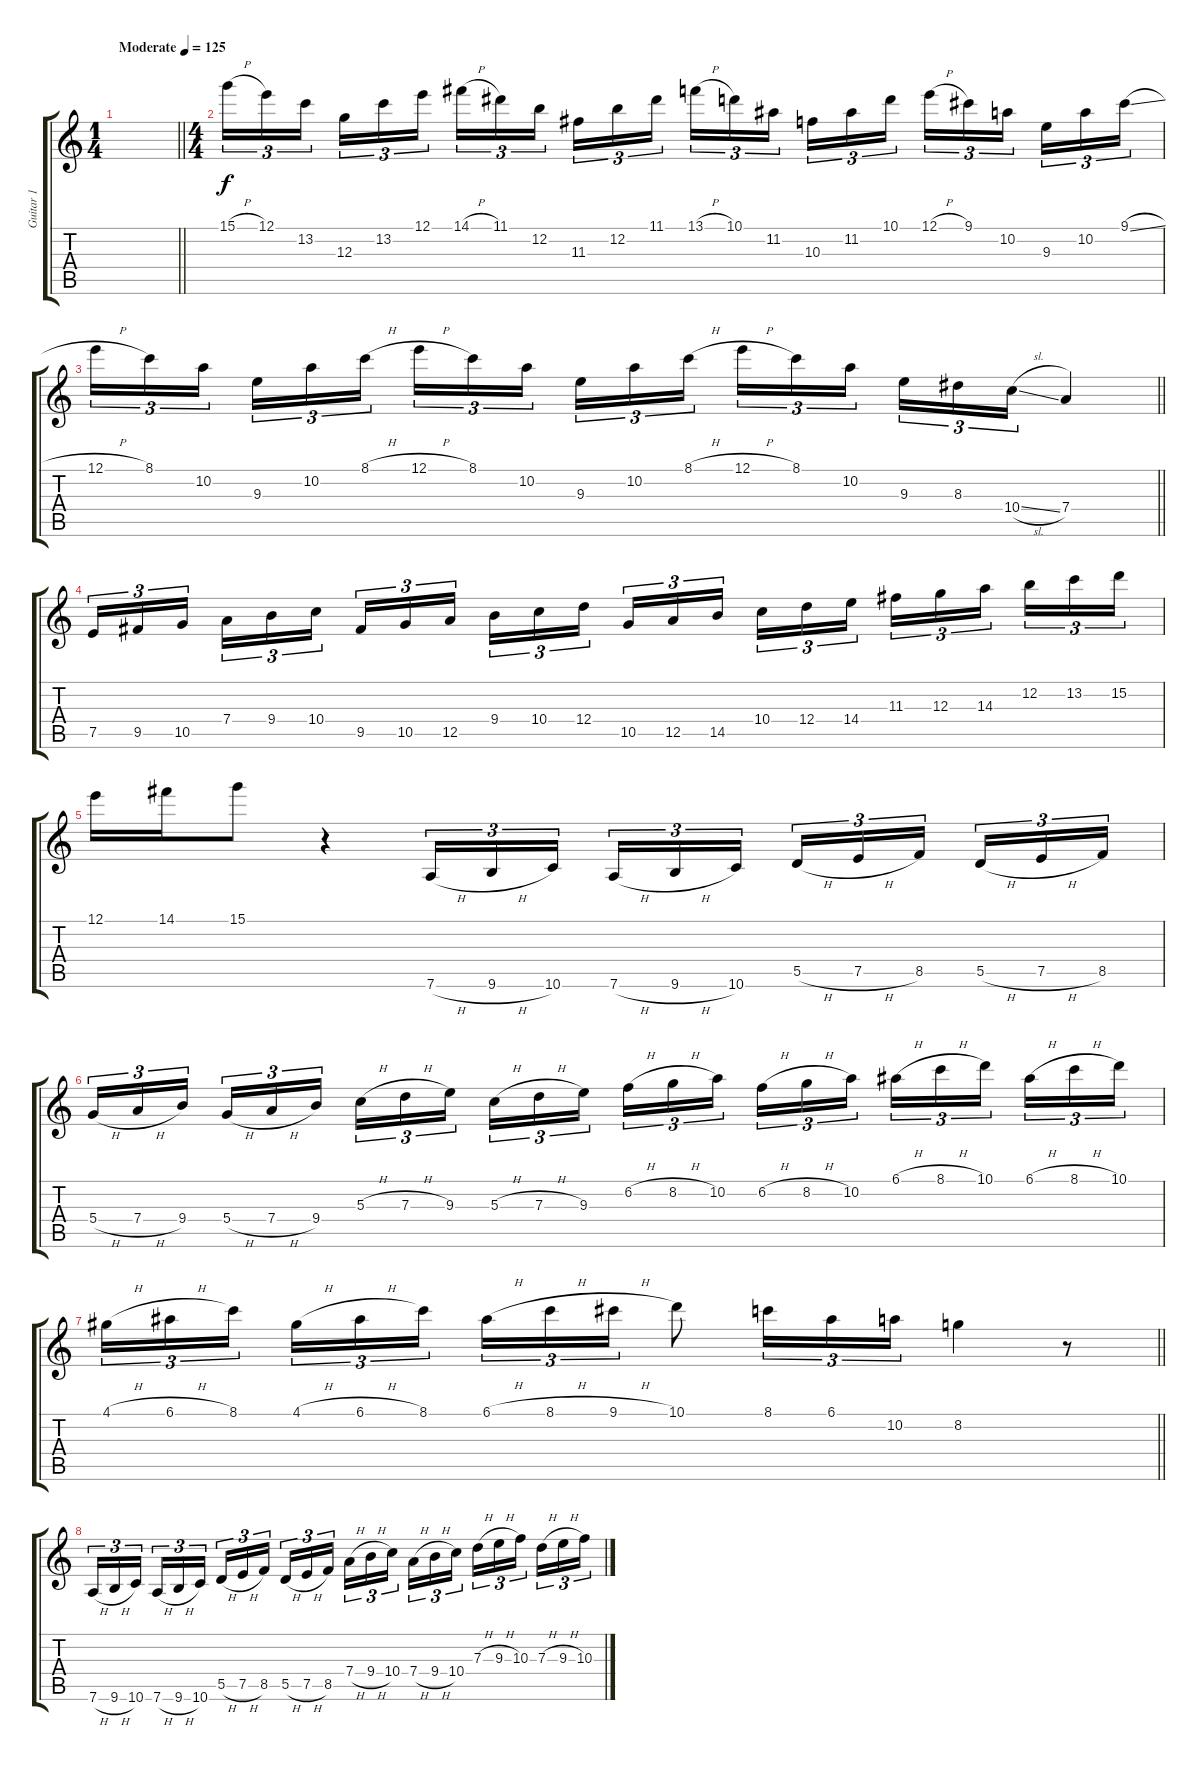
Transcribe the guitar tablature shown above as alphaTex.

\track ("Guitar 1" "Guitar 1") {instrument distortionguitar}
\staff {score tabs}
\tuning (E4 B3 G3 D3 A2 D2) {hide}
\ts (1 4)
\tempo (125 "Moderate")
\clef g2
\barLineRight lightlight
\ks c
|
\ts (4 4)
\section ("" "")
15.1{h}.16{tu (3 2)} 12.1.16{tu (3 2)} 13.2.16{tu (3 2) beam splitsecondary} 12.3.16{tu (3 2)} 13.2.16{tu (3 2)} 12.1.16{tu (3 2)} 14.1{h}.16{tu (3 2)} 11.1.16{tu (3 2)} 12.2.16{tu (3 2) beam splitsecondary} 11.3.16{tu (3 2)} 12.2.16{tu (3 2)} 11.1.16{tu (3 2)} 13.1{h}.16{tu (3 2)} 10.1.16{tu (3 2)} 11.2.16{tu (3 2) beam splitsecondary} 10.3.16{tu (3 2)} 11.2.16{tu (3 2)} 10.1.16{tu (3 2)} 12.1{h}.16{tu (3 2)} 9.1.16{tu (3 2)} 10.2.16{tu (3 2) beam splitsecondary} 9.3.16{tu (3 2)} 10.2.16{tu (3 2)} 9.1{sl}.16{tu (3 2)} |
\barLineRight lightlight
12.1{h}.16{tu (3 2)} 8.1.16{tu (3 2)} 10.2.16{tu (3 2) beam splitsecondary} 9.3.16{tu (3 2)} 10.2.16{tu (3 2)} 8.1{h}.16{tu (3 2)} 12.1{h}.16{tu (3 2)} 8.1.16{tu (3 2)} 10.2.16{tu (3 2) beam splitsecondary} 9.3.16{tu (3 2)} 10.2.16{tu (3 2)} 8.1{h}.16{tu (3 2)} 12.1{h}.16{tu (3 2)} 8.1.16{tu (3 2)} 10.2.16{tu (3 2) beam splitsecondary} 9.3.16{tu (3 2)} 8.3.16{tu (3 2)} 10.4{sl}.16{tu (3 2)} 7.4.4 |
\section ("" "")
7.5.16{tu (3 2)} 9.5.16{tu (3 2)} 10.5.16{tu (3 2) beam splitsecondary} 7.4.16{tu (3 2)} 9.4.16{tu (3 2)} 10.4.16{tu (3 2)} 9.5.16{tu (3 2)} 10.5.16{tu (3 2)} 12.5.16{tu (3 2) beam splitsecondary} 9.4.16{tu (3 2)} 10.4.16{tu (3 2)} 12.4.16{tu (3 2)} 10.5.16{tu (3 2)} 12.5.16{tu (3 2)} 14.5.16{tu (3 2) beam splitsecondary} 10.4.16{tu (3 2)} 12.4.16{tu (3 2)} 14.4.16{tu (3 2)} 11.3.16{tu (3 2)} 12.3.16{tu (3 2)} 14.3.16{tu (3 2) beam splitsecondary} 12.2.16{tu (3 2)} 13.2.16{tu (3 2)} 15.2.16{tu (3 2)} |
12.1.16 14.1.16 15.1.8 r.4 7.6{h}.16{tu (3 2)} 9.6{h}.16{tu (3 2)} 10.6.16{tu (3 2) beam splitsecondary} 7.6{h}.16{tu (3 2)} 9.6{h}.16{tu (3 2)} 10.6.16{tu (3 2)} 5.5{h}.16{tu (3 2)} 7.5{h}.16{tu (3 2)} 8.5.16{tu (3 2) beam splitsecondary} 5.5{h}.16{tu (3 2)} 7.5{h}.16{tu (3 2)} 8.5.16{tu (3 2)} |
5.4{h}.16{tu (3 2)} 7.4{h}.16{tu (3 2)} 9.4.16{tu (3 2) beam splitsecondary} 5.4{h}.16{tu (3 2)} 7.4{h}.16{tu (3 2)} 9.4.16{tu (3 2)} 5.3{h}.16{tu (3 2)} 7.3{h}.16{tu (3 2)} 9.3.16{tu (3 2) beam splitsecondary} 5.3{h}.16{tu (3 2)} 7.3{h}.16{tu (3 2)} 9.3.16{tu (3 2)} 6.2{h}.16{tu (3 2)} 8.2{h}.16{tu (3 2)} 10.2.16{tu (3 2) beam splitsecondary} 6.2{h}.16{tu (3 2)} 8.2{h}.16{tu (3 2)} 10.2.16{tu (3 2)} 6.1{h}.16{tu (3 2)} 8.1{h}.16{tu (3 2)} 10.1.16{tu (3 2) beam splitsecondary} 6.1{h}.16{tu (3 2)} 8.1{h}.16{tu (3 2)} 10.1.16{tu (3 2)} |
\barLineRight lightlight
4.1{h}.16{tu (3 2)} 6.1{h}.16{tu (3 2)} 8.1.16{tu (3 2) beam splitsecondary} 4.1{h}.16{tu (3 2)} 6.1{h}.16{tu (3 2)} 8.1.16{tu (3 2)} 6.1{h}.16{tu (3 2)} 8.1{h}.16{tu (3 2)} 9.1{h}.16{tu (3 2)} 10.1.8 8.1.16{tu (3 2)} 6.1.16{tu (3 2)} 10.2.16{tu (3 2)} 8.2.4 r.8 |
\section ("" "")
7.6{h}.16{tu (3 2)} 9.6{h}.16{tu (3 2)} 10.6.16{tu (3 2) beam splitsecondary} 7.6{h}.16{tu (3 2)} 9.6{h}.16{tu (3 2)} 10.6.16{tu (3 2)} 5.5{h}.16{tu (3 2)} 7.5{h}.16{tu (3 2)} 8.5.16{tu (3 2) beam splitsecondary} 5.5{h}.16{tu (3 2)} 7.5{h}.16{tu (3 2)} 8.5.16{tu (3 2)} 7.4{h}.16{tu (3 2)} 9.4{h}.16{tu (3 2)} 10.4.16{tu (3 2) beam splitsecondary} 7.4{h}.16{tu (3 2)} 9.4{h}.16{tu (3 2)} 10.4.16{tu (3 2)} 7.3{h}.16{tu (3 2)} 9.3{h}.16{tu (3 2)} 10.3.16{tu (3 2) beam splitsecondary} 7.3{h}.16{tu (3 2)} 9.3{h}.16{tu (3 2)} 10.3.16{tu (3 2)}
